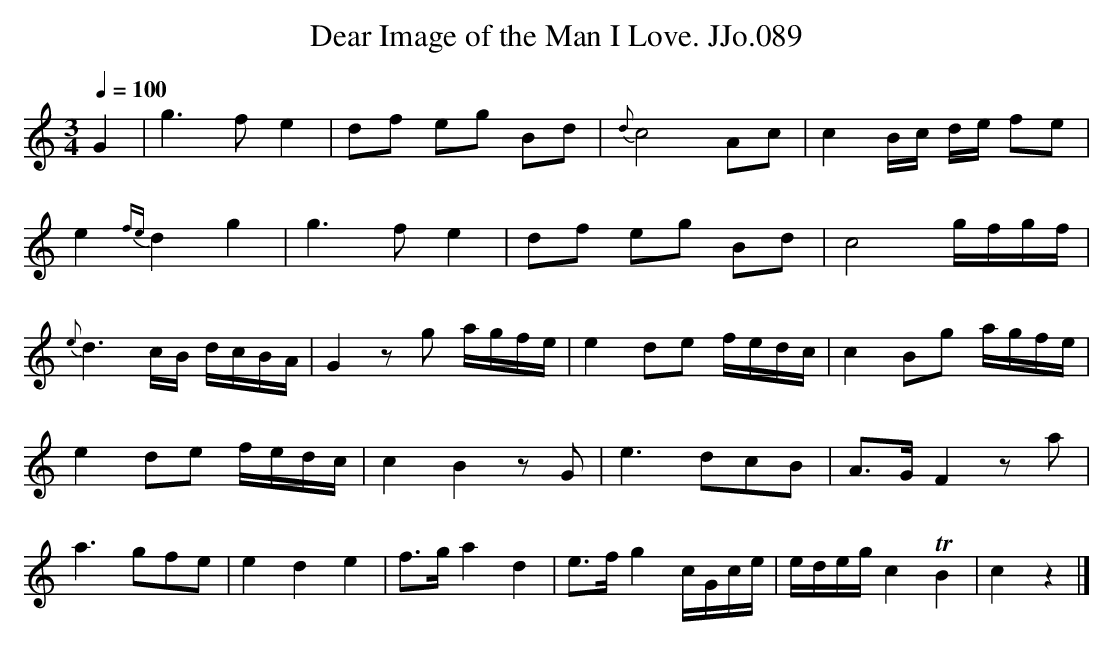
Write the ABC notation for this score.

X:1
T:Dear Image of the Man I Love. JJo.089
M:3/4
L:1/8
Q:1/4=100
K:C major
G2|g3fe2|df eg Bd|{d}c4Ac|c2B/c/ d/e/ fe|!
e2{fe}d2g2|g3fe2|df eg Bd|c4 g/f/g/f/|!
{e}d3 c/B/ d/c/B/A/|G2zg a/g/f/e/|e2de f/e/d/c/|c2Bg a/g/f/e/|!
e2de f/e/d/c/|c2B2zG|e3 dcB|A>GF2za|!
a3 gfe|e2d2e2|f>ga2d2|e>fg2 c/G/c/e/|e/d/e/g/ c2TB2|c2z2|]
